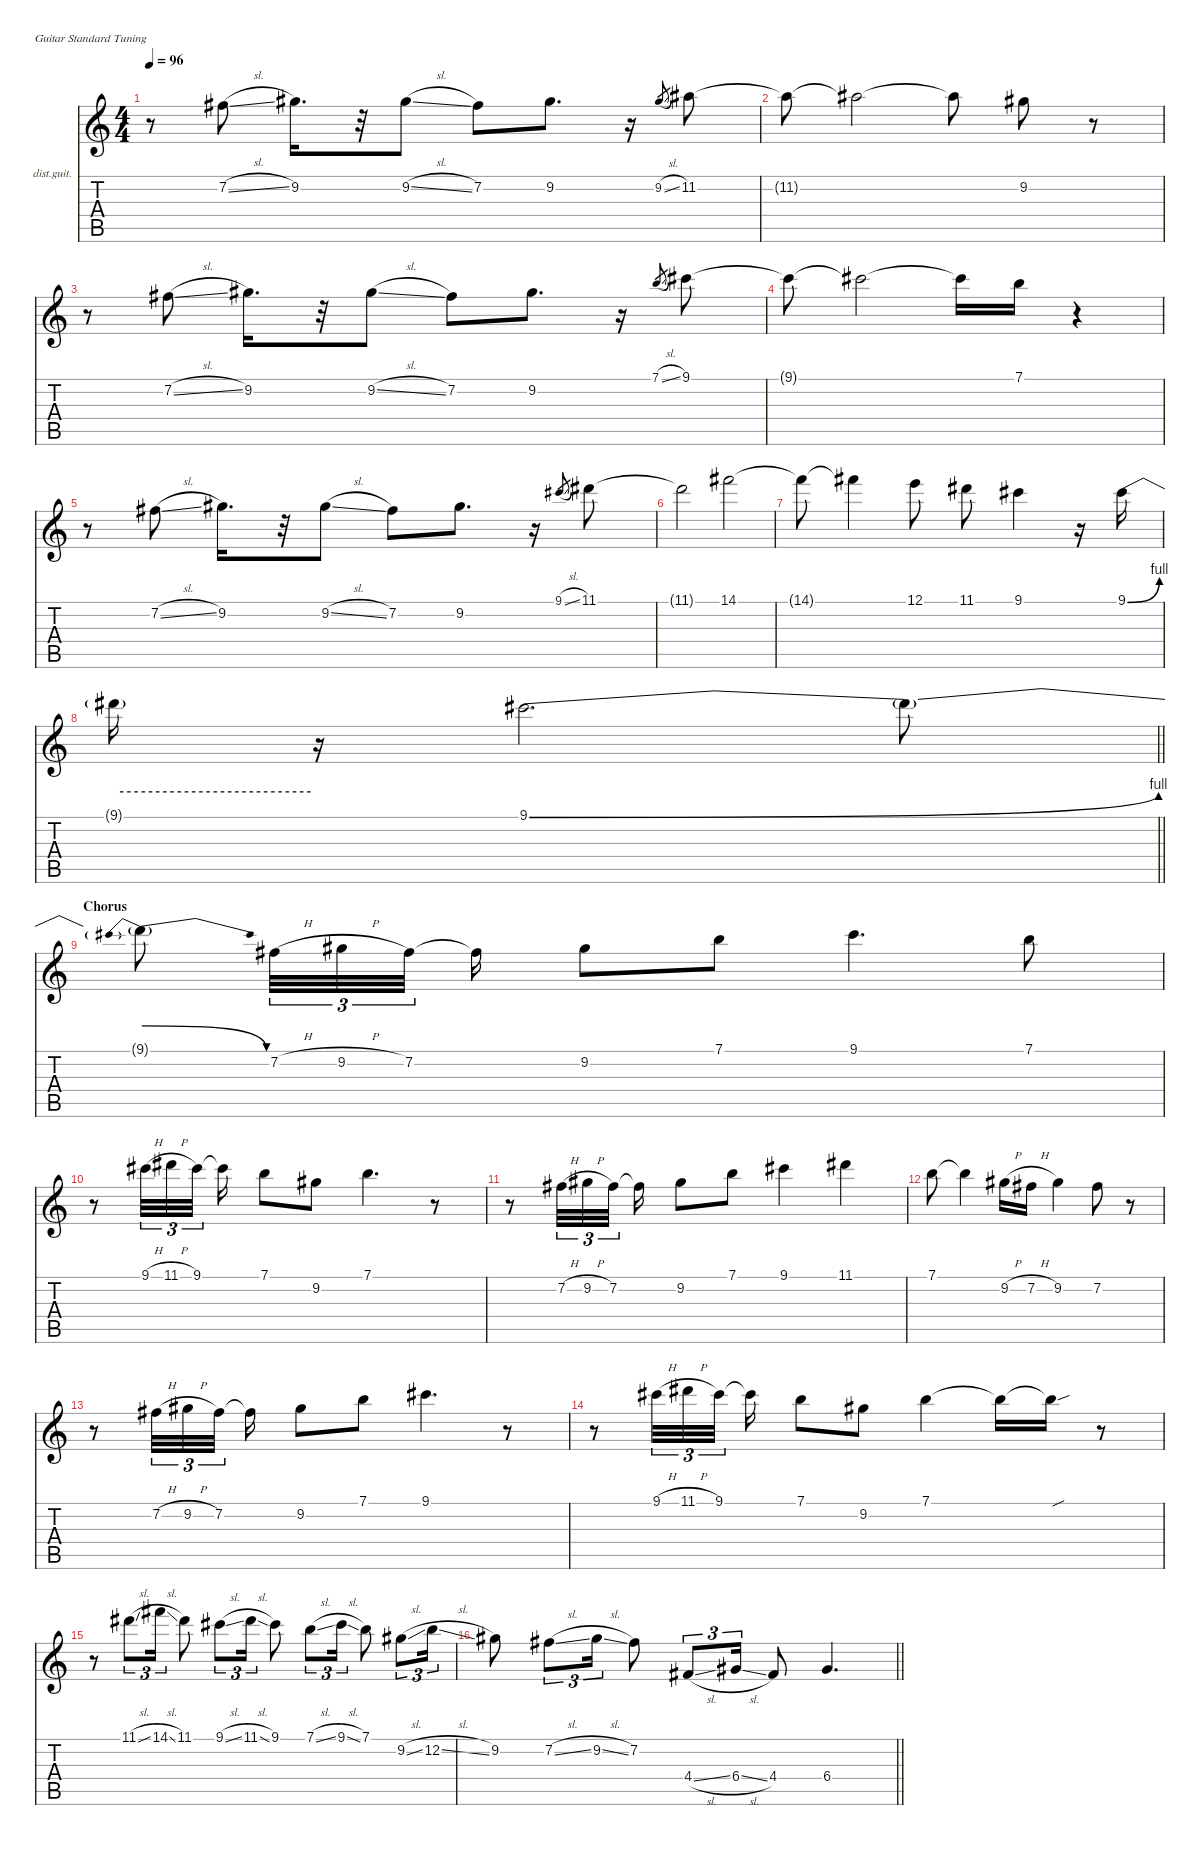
\defaultSystemsLayout 4
\hideDynamics
\bracketExtendMode nobrackets
\firstSystemTrackNameOrientation horizontal
\otherSystemsTrackNameOrientation horizontal
\track ("Guitar (lead delay)" "dist.guit.") {instrument distortionguitar}
\staff {score tabs}
\tuning (E4 B3 G3 D3 A2 E2)
\ts (4 4)
\tempo 96
\clef g2
\ks c
r.8{dy f beam Down} 7.2{sl acc #}.8{beam Down} 9.2{acc #}.16{d beam Down} r.32{beam Down} 9.2{sl acc #}.8{beam Down} 7.2{acc #}.8{beam Down} 9.2{acc #}.8{d beam Down} r.16{beam Down} 9.2{sl acc #}.8{gr dy mf beam Up} 11.2{acc #}.8{dy f beam Down} |
11.2{t acc #}.8{beam Down} 11.2{t acc #}.2{beam Down} 11.2{t acc #}.8{beam Down} 9.2{acc #}.8{beam Down} r.8{beam Down} |
r.8{beam Down} 7.2{sl acc #}.8{beam Down} 9.2{acc #}.16{d beam Down} r.32{beam Down} 9.2{sl acc #}.8{beam Down} 7.2{acc #}.8{beam Down} 9.2{acc #}.8{d beam Down} r.16{beam Down} 7.1{sl}.8{gr dy mf beam Up} 9.1{acc #}.8{dy f beam Down} |
9.1{t acc #}.8{beam Down} 9.1{t acc #}.2{beam Down} 9.1{t acc #}.16{beam Down} 7.1.16{beam Down} r.4{beam Down} |
r.8{beam Down} 7.2{sl acc #}.8{beam Down} 9.2{acc #}.16{d beam Down} r.32{beam Down} 9.2{sl acc #}.8{beam Down} 7.2{acc #}.8{beam Down} 9.2{acc #}.8{d beam Down} r.16{beam Down} 9.1{sl acc #}.8{gr dy mf beam Up} 11.1{acc #}.8{dy f beam Down} |
11.1{t acc #}.2{beam Down} 14.1{acc #}.2{beam Down} |
14.1{t acc #}.8{beam Down} 14.1{t acc #}.4{beam Down} 12.1.8{beam Down} 11.1{acc #}.8{beam Down} 9.1{acc #}.4{beam Down} r.16{beam Down} 9.1{be (bend 0 0 60 4) acc #}.16{beam Down} |
\barLineRight lightlight
9.1{be (hold 0 4 60 4) t}.16{beam Down} r.16{beam Down} 9.1{be (bend 0 0 60 4) acc #}.2{d beam Down} 9.1{t}.8{beam Down} |
\section ("" "Chorus")
9.1{be (prebendrelease 0 4 60 0) t}.8{beam Down} 7.2{h acc #}.32{tu (3 2) beam Down} 9.2{h acc #}.32{tu (3 2) beam Down} 7.2{acc #}.32{tu (3 2) beam Down} 7.2{t acc #}.16{beam Down} 9.2{acc #}.8{beam Down} 7.1.8{beam Down} 9.1{acc #}.4{d beam Down} 7.1.8{beam Down} |
r.8{beam Down} 9.1{h acc #}.32{tu (3 2) beam Down} 11.1{h acc #}.32{tu (3 2) beam Down} 9.1{acc #}.32{tu (3 2) beam Down} 9.1{t acc #}.16{beam Down} 7.1.8{beam Down} 9.2{acc #}.8{beam Down} 7.1.4{d beam Down} r.8{beam Down} |
r.8{beam Down} 7.2{h acc #}.32{tu (3 2) beam Down} 9.2{h acc #}.32{tu (3 2) beam Down} 7.2{acc #}.32{tu (3 2) beam Down} 7.2{t acc #}.16{beam Down} 9.2{acc #}.8{beam Down} 7.1.8{beam Down} 9.1{acc #}.4{beam Down} 11.1{acc #}.4{beam Down} |
7.1.8{beam Down} 7.1{t}.4{beam Down} 9.2{h acc #}.16{beam Down} 7.2{h acc #}.16{beam Down} 9.2{acc #}.4{beam Down} 7.2{acc #}.8{beam Down} r.8{beam Down} |
r.8{beam Down} 7.2{h acc #}.32{tu (3 2) beam Down} 9.2{h acc #}.32{tu (3 2) beam Down} 7.2{acc #}.32{tu (3 2) beam Down} 7.2{t acc #}.16{beam Down} 9.2{acc #}.8{beam Down} 7.1.8{beam Down} 9.1{acc #}.4{d beam Down} r.8{beam Down} |
r.8{beam Down} 9.1{h acc #}.32{tu (3 2) beam Down} 11.1{h acc #}.32{tu (3 2) beam Down} 9.1{acc #}.32{tu (3 2) beam Down} 9.1{t acc #}.16{beam Down} 7.1.8{beam Down} 9.2{acc #}.8{beam Down} 7.1.4{beam Down} 7.1{t}.16{beam Down} 7.1{sou t}.16{beam Down} r.8{beam Down} |
r.8{beam Down} 11.1{sl acc #}.8{tu (3 2) beam Down} 14.1{sl acc #}.16{tu (3 2) beam Down} 11.1{acc #}.8{beam Down} 9.1{sl acc #}.8{tu (3 2) beam Down} 11.1{sl acc #}.16{tu (3 2) beam Down} 9.1{acc #}.8{beam Down} 7.1{sl}.8{tu (3 2) beam Down} 9.1{sl acc #}.16{tu (3 2) beam Down} 7.1.8{beam Down} 9.2{sl acc #}.8{tu (3 2) beam Down} 12.2{sl}.16{tu (3 2) beam Down} |
\barLineRight lightlight
9.2{acc #}.8{beam Down} 7.2{sl acc #}.8{tu (3 2) beam Down} 9.2{sl acc #}.16{tu (3 2) beam Down} 7.2{acc #}.8{beam Down} 4.4{sl acc #}.8{tu (3 2) beam Up} 6.4{sl acc #}.16{tu (3 2) beam Up} 4.4{acc #}.8{beam Up} 6.4{acc #}.4{d beam Up}
